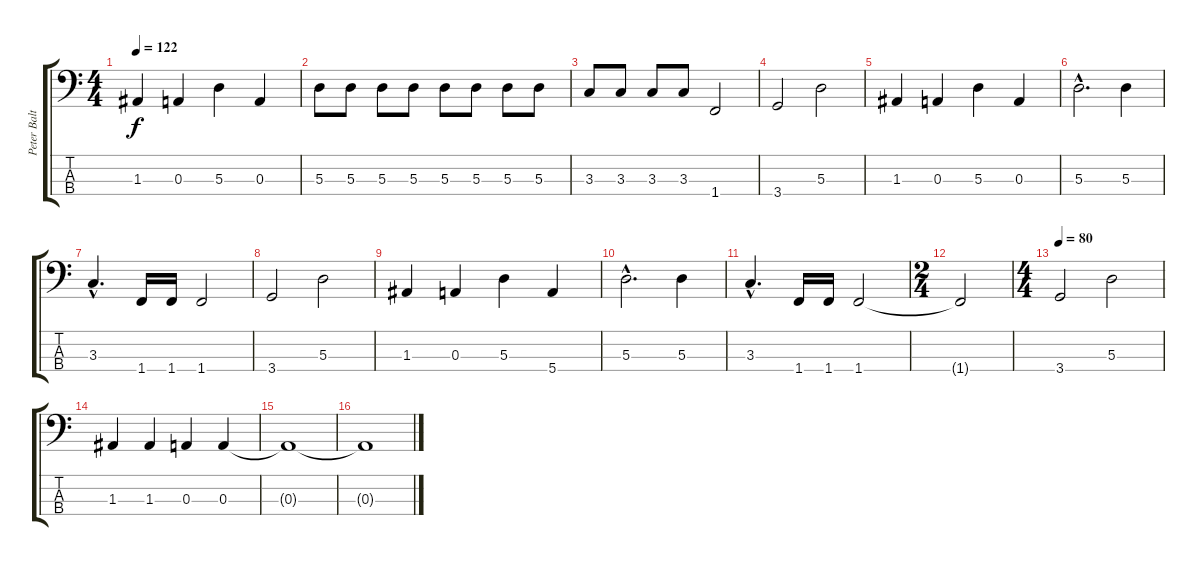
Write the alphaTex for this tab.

\track ("Peter Baltes" "Peter Balt") {instrument electricbassfinger}
\staff {score tabs}
\tuning (G2 D2 A1 E1) {hide}
\ts (4 4)
\tempo 122
\clef f4
\ks c
1.3.4{dy f} 0.3.4 5.3.4 0.3.4 |
5.3.8 5.3.8 5.3.8 5.3.8 5.3.8 5.3.8 5.3.8 5.3.8 |
3.3.8 3.3.8 3.3.8 3.3.8 1.4.2 |
3.4.2 5.3.2 |
1.3.4 0.3.4 5.3.4 0.3.4 |
5.3{hac}.2{d} 5.3.4 |
3.3{hac}.4{d} 1.4.16 1.4.16 1.4.2 |
3.4.2 5.3.2 |
1.3.4 0.3.4 5.3.4 5.4.4 |
5.3{hac}.2{d} 5.3.4 |
3.3{hac}.4{d} 1.4.16 1.4.16 1.4.2 |
\ts (2 4)
1.4{t}.2 |
\ts (4 4)
\tempo 80
3.4.2 5.3.2 |
1.3.4 1.3.4 0.3.4 0.3.4 |
0.3{t}.1 |
0.3{t}.1
